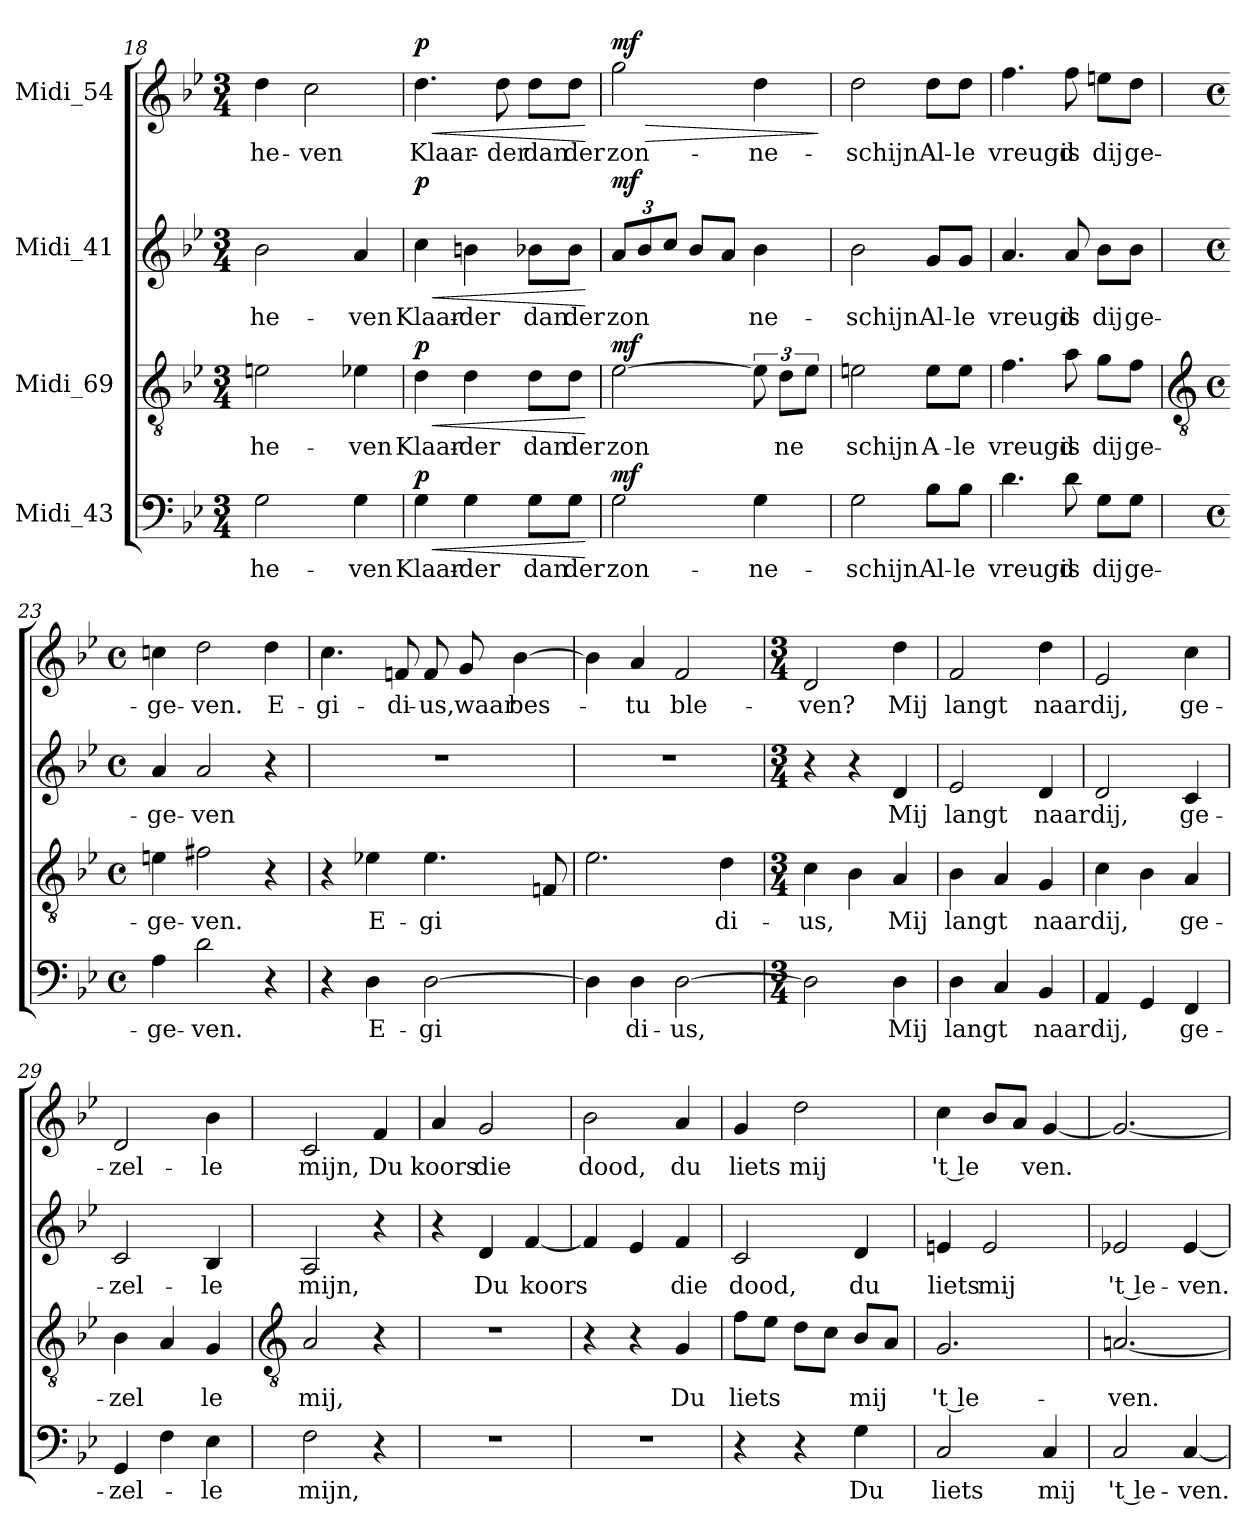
**kern	**text	**dynam	**kern	**text	**dynam	**kern	**text	**dynam	**kern	**text	**dynam
*part4	*part4	*part4	*part3	*part3	*part3	*part2	*part2	*part2	*part1	*part1	*part1
*staff4	*staff4	*staff4	*staff3	*staff3	*staff3	*staff2	*staff2	*staff2	*staff1	*staff1	*staff1
*I"Midi_43	*	*	*I"Midi_69	*	*	*I"Midi_41	*	*	*I"Midi_54	*	*
*clefF4	*	*	*clefGv2	*	*	*clefG2	*	*	*clefG2	*	*
*k[b-e-]	*	*	*k[b-e-]	*	*	*k[b-e-]	*	*	*k[b-e-]	*	*
*B-:	*	*	*B-:	*	*	*B-:	*	*	*B-:	*	*
*M3/4	*	*	*M3/4	*	*	*M3/4	*	*	*M3/4	*	*
=18	=18	=18	=18	=18	=18	=18	=18	=18	=18	=18	=18
!	!LO:LY:b	!	!	!LO:LY:b	!	!	!LO:LY:b	!	!	!LO:LY:b	!
2G	-he-	.	2en	he-	.	2b-	-he-	.	4dd	-he-	.
!	!	!	!	!	!	!	!	!	!	!LO:LY:b	!
.	.	.	.	.	.	.	.	.	2cc	-ven	.
!	!LO:LY:b	!	!	!LO:LY:b	!	!	!LO:LY:b	!	!	!	!
4G	-ven	.	4e-X	-ven	.	4a	-ven	.	.	.	.
=19	=19	=19	=19	=19	=19	=19	=19	=19	=19	=19	=19
!	!LO:LY:b	!LO:HP:b	!	!LO:LY:b	!LO:HP:b	!	!LO:LY:b	!LO:HP:b	!	!LO:LY:b	!LO:HP:b
!	!	!LO:DY:n=1:a	!	!	!LO:DY:n=1:a	!	!	!LO:DY:n=1:a	!	!	!LO:DY:n=1:a
4G	Klaar-	< p	4d	Klaar-	< p	4cc	Klaar-	< p	4.dd	Klaar-	< p
!	!LO:LY:b	!	!	!LO:LY:b	!	!	!LO:LY:b	!	!	!	!
4G	-der	.	4d	-der	.	4bn	-der	.	.	.	.
!	!	!	!	!	!	!	!	!	!	!LO:LY:b	!
.	.	.	.	.	.	.	.	.	8dd	-der	.
!	!LO:LY:b	!	!	!LO:LY:b	!	!	!LO:LY:b	!	!	!LO:LY:b	!
8GL	dan	.	8dL	dan	.	8b-XL	dan	.	8ddL	dan	.
!	!LO:LY:b	!	!	!LO:LY:b	!	!	!LO:LY:b	!	!	!LO:LY:b	!
8GJ	der	.	8dJ	der	.	8b-J	der	.	8ddJ	der	.
.	.	[	.	.	[	.	.	[	.	.	[
=20	=20	=20	=20	=20	=20	=20	=20	=20	=20	=20	=20
!	!LO:LY:b	!LO:DY:a	!	!LO:LY:b	!LO:DY:a	!	!LO:LY:b	!LO:DY:a	!	!LO:LY:b	!LO:HP:b
!	!	!	!	!	!	!	!	!	!	!	!LO:DY:n=1:a
2G	zon-	mf	[2e-	zon	mf	12a/L	zon	mf	2gg	zon-	> mf
.	.	.	.	.	.	12b-/	.	.	.	.	.
.	.	.	.	.	.	12cc/J	.	.	.	.	.
.	.	.	.	.	.	8b-L	.	.	.	.	.
.	.	.	.	.	.	8aJ	.	.	.	.	.
!	!LO:LY:b	!	!	!	!	!	!LO:LY:b	!	!	!LO:LY:b	!
4G	-ne-	.	12e-]	.	.	4b-	ne-	.	4dd	-ne-	.
!	!	!	!	!LO:LY:b	!	!	!	!	!	!	!
.	.	.	12dL	ne	.	.	.	.	.	.	.
.	.	.	12e-J	.	.	.	.	.	.	.	.
.	.	.	.	.	.	.	.	.	.	.	]
=21	=21	=21	=21	=21	=21	=21	=21	=21	=21	=21	=21
!	!LO:LY:b	!	!	!LO:LY:b	!	!	!LO:LY:b	!	!	!LO:LY:b	!
2G	-schijn	.	2en	schijn	.	2b-	-schijn	.	2dd	-schijn	.
!	!LO:LY:b	!	!	!LO:LY:b	!	!	!LO:LY:b	!	!	!LO:LY:b	!
8B-L	Al-	.	8eL	A-	.	8gL	Al-	.	8ddL	Al-	.
!	!LO:LY:b	!	!	!LO:LY:b	!	!	!LO:LY:b	!	!	!LO:LY:b	!
8B-J	-le	.	8eJ	-le	.	8gJ	-le	.	8ddJ	-le	.
=22	=22	=22	=22	=22	=22	=22	=22	=22	=22	=22	=22
!	!LO:LY:b	!	!	!LO:LY:b	!	!	!LO:LY:b	!	!	!LO:LY:b	!
4.d	vreugd	.	4.f	vreugd	.	4.a	vreugd	.	4.ff	vreugd	.
!	!LO:LY:b	!	!	!LO:LY:b	!	!	!LO:LY:b	!	!	!LO:LY:b	!
8d	is	.	8a	is	.	8a	is	.	8ff	is	.
!	!LO:LY:b	!	!	!LO:LY:b	!	!	!LO:LY:b	!	!	!LO:LY:b	!
8GL	dij	.	8gL	dij	.	8b-L	dij	.	8eenL	dij	.
!	!LO:LY:b	!	!	!LO:LY:b	!	!	!LO:LY:b	!	!	!LO:LY:b	!
8GJ	ge-	.	8fJ	ge-	.	8b-J	ge-	.	8ddJ	ge-	.
!!LO:LB:g=z
=23	=23	=23	=23	=23	=23	=23	=23	=23	=23	=23	=23
*	*	*	*clefGv2	*	*	*	*	*	*	*	*
*M4/4	*	*	*M4/4	*	*	*M4/4	*	*	*M4/4	*	*
*met(c)	*	*	*met(c)	*	*	*met(c)	*	*	*met(c)	*	*
!	!LO:LY:b	!	!	!LO:LY:b	!	!	!LO:LY:b	!	!	!LO:LY:b	!
4A	-ge-	.	4en	-ge-	.	4a	-ge-	.	4ccn	-ge-	.
!	!LO:LY:b	!	!	!LO:LY:b	!	!	!LO:LY:b	!	!	!LO:LY:b	!
2d	-ven.	.	2f#X	-ven.	.	2a	-ven	.	2dd	-ven.	.
!	!	!	!	!	!	!	!	!	!	!LO:LY:b	!
4r	.	.	4r	.	.	4r	.	.	4dd	E-	.
=24	=24	=24	=24	=24	=24	=24	=24	=24	=24	=24	=24
!	!	!	!	!	!	!	!	!	!	!LO:LY:b	!
4r	.	.	4r	.	.	1r	.	.	4.cc	-gi-	.
!	!LO:LY:b	!	!	!LO:LY:b	!	!	!	!	!	!	!
4D	E-	.	4e-X	E-	.	.	.	.	.	.	.
!	!	!	!	!	!	!	!	!	!	!LO:LY:b	!
.	.	.	.	.	.	.	.	.	8fn	-di-	.
!	!LO:LY:b	!	!	!LO:LY:b	!	!	!	!	!	!LO:LY:b	!
[2D	-gi	.	4.e-	-gi	.	.	.	.	8f	-us,	.
!	!	!	!	!	!	!	!	!	!	!LO:LY:b	!
.	.	.	.	.	.	.	.	.	8g	waar	.
!	!	!	!	!	!	!	!	!	!	!LO:LY:b	!
.	.	.	.	.	.	.	.	.	[4b-	bes-	.
.	.	.	8Fn	.	.	.	.	.	.	.	.
=25	=25	=25	=25	=25	=25	=25	=25	=25	=25	=25	=25
4D]	.	.	2.e-	.	.	1r	.	.	4b-]	.	.
!	!LO:LY:b	!	!	!	!	!	!	!	!	!LO:LY:b	!
4D	di-	.	.	.	.	.	.	.	4a	-tu	.
!	!LO:LY:b	!	!	!	!	!	!	!	!	!LO:LY:b	!
[2D	-us,	.	.	.	.	.	.	.	2f	ble-	.
!	!	!	!	!LO:LY:b	!	!	!	!	!	!	!
.	.	.	4d	di-	.	.	.	.	.	.	.
=26	=26	=26	=26	=26	=26	=26	=26	=26	=26	=26	=26
*M3/4	*	*	*M3/4	*	*	*M3/4	*	*	*M3/4	*	*
!	!	!	!	!LO:LY:b	!	!	!	!	!	!LO:LY:b	!
2D]	.	.	4c	-us,	.	4r	.	.	2d	-ven?	.
.	.	.	4B-	.	.	4r	.	.	.	.	.
!	!LO:LY:b	!	!	!LO:LY:b	!	!	!LO:LY:b	!	!	!LO:LY:b	!
4D	Mij	.	4A	Mij	.	4d	Mij	.	4dd	Mij	.
=27	=27	=27	=27	=27	=27	=27	=27	=27	=27	=27	=27
!	!LO:LY:b	!	!	!LO:LY:b	!	!	!LO:LY:b	!	!	!LO:LY:b	!
4D	langt	.	4B-	langt	.	2e-	langt	.	2f	langt	.
4C	.	.	4A	.	.	.	.	.	.	.	.
!	!LO:LY:b	!	!	!LO:LY:b	!	!	!LO:LY:b	!	!	!LO:LY:b	!
4BB-	naar	.	4G	naar	.	4d	naar	.	4dd	naar	.
=28	=28	=28	=28	=28	=28	=28	=28	=28	=28	=28	=28
!	!LO:LY:b	!	!	!LO:LY:b	!	!	!LO:LY:b	!	!	!LO:LY:b	!
4AA	dij,	.	4c	dij,	.	2d	dij,	.	2e-	dij,	.
4GG	.	.	4B-	.	.	.	.	.	.	.	.
!	!LO:LY:b	!	!	!LO:LY:b	!	!	!LO:LY:b	!	!	!LO:LY:b	!
4FF	ge-	.	4A	ge-	.	4c	ge-	.	4cc	ge-	.
=29	=29	=29	=29	=29	=29	=29	=29	=29	=29	=29	=29
!	!LO:LY:b	!	!	!LO:LY:b	!	!	!LO:LY:b	!	!	!LO:LY:b	!
4GG	-zel-	.	4B-	-zel	.	2c	-zel-	.	2d	-zel-	.
4F	.	.	4A	.	.	.	.	.	.	.	.
!	!LO:LY:b	!	!	!LO:LY:b	!	!	!LO:LY:b	!	!	!LO:LY:b	!
4E-	-le	.	4G	le	.	4B-	-le	.	4b-	-le	.
!!LO:LB:g=z
=30	=30	=30	=30	=30	=30	=30	=30	=30	=30	=30	=30
*	*	*	*clefGv2	*	*	*	*	*	*	*	*
!	!LO:LY:b	!	!	!LO:LY:b	!	!	!LO:LY:b	!	!	!LO:LY:b	!
2F	mijn,	.	2A	mij,	.	2A	mijn,	.	2c	mijn,	.
!	!	!	!	!	!	!	!	!	!	!LO:LY:b	!
4r	.	.	4r	.	.	4r	.	.	4f	Du	.
=31	=31	=31	=31	=31	=31	=31	=31	=31	=31	=31	=31
!LO:N:vis=1	!	!	!LO:N:vis=1	!	!	!	!	!	!	!LO:LY:b	!
2.r	.	.	2.r	.	.	4r	.	.	4a	koors	.
!	!	!	!	!	!	!	!LO:LY:b	!	!	!LO:LY:b	!
.	.	.	.	.	.	4d	Du	.	2g	die	.
!	!	!	!	!	!	!	!LO:LY:b	!	!	!	!
.	.	.	.	.	.	[4f	koors	.	.	.	.
=32	=32	=32	=32	=32	=32	=32	=32	=32	=32	=32	=32
!LO:N:vis=1	!	!	!	!	!	!	!	!	!	!LO:LY:b	!
2.r	.	.	4r	.	.	4f]	.	.	2b-	dood,	.
.	.	.	4r	.	.	4e-	.	.	.	.	.
!	!	!	!	!LO:LY:b	!	!	!LO:LY:b	!	!	!LO:LY:b	!
.	.	.	4G	Du	.	4f	die	.	4a	du	.
=33	=33	=33	=33	=33	=33	=33	=33	=33	=33	=33	=33
!	!	!	!	!LO:LY:b	!	!	!LO:LY:b	!	!	!LO:LY:b	!
4r	.	.	8fL	liets	.	2c	dood,	.	4g	liets	.
.	.	.	8e-J	.	.	.	.	.	.	.	.
!	!	!	!	!	!	!	!	!	!	!LO:LY:b	!
4r	.	.	8dL	.	.	.	.	.	2dd	mij	.
.	.	.	8cJ	.	.	.	.	.	.	.	.
!	!LO:LY:b	!	!	!LO:LY:b	!	!	!LO:LY:b	!	!	!	!
4G	Du	.	8B-L	mij	.	4d	du	.	.	.	.
.	.	.	8AJ	.	.	.	.	.	.	.	.
=34	=34	=34	=34	=34	=34	=34	=34	=34	=34	=34	=34
!	!LO:LY:b	!	!	!LO:LY:b	!	!	!LO:LY:b	!	!	!LO:LY:b	!
2C	liets	.	2.G	't le-	.	4en	liets	.	4cc	't le	.
!	!	!	!	!	!	!	!LO:LY:b	!	!	!	!
.	.	.	.	.	.	2e	mij	.	8b-L	.	.
.	.	.	.	.	.	.	.	.	8aJ	.	.
!	!LO:LY:b	!	!	!	!	!	!	!	!	!LO:LY:b	!
4C	mij	.	.	.	.	.	.	.	[4g	ven.	.
=35	=35	=35	=35	=35	=35	=35	=35	=35	=35	=35	=35
!	!LO:LY:b	!	!	!LO:LY:b	!	!	!LO:LY:b	!	!	!	!
2C	't le-	.	[2.An	-ven.	.	2e-X	't le-	.	2.g_	.	.
!	!LO:LY:b	!	!	!	!	!	!LO:LY:b	!	!	!	!
[4C	-ven.	.	.	.	.	[4e-	-ven.	.	.	.	.
=	=	=	=	=	=	=	=	=	=	=	=
*-	*-	*-	*-	*-	*-	*-	*-	*-	*-	*-	*-
